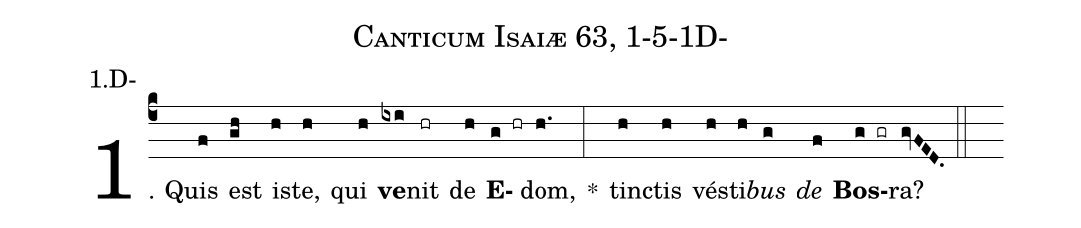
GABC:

name: Canticum Isaiæ 63, 1-5-1D-;
annotation: 1.D-;
%%
(c4)1. Quis(f) est(gh) is(h)te,(h) qui(h) <b>ve</b>(ixi)nit(hr) de(h) <b>E</b>(g hr)dom,(h.) *(:) tinc(h)tis(h) vés(h)ti(h)<i>bus</i>(g) <i>de</i>(f) <b>Bos</b>(g gr)ra?(gvFED.) (::)
